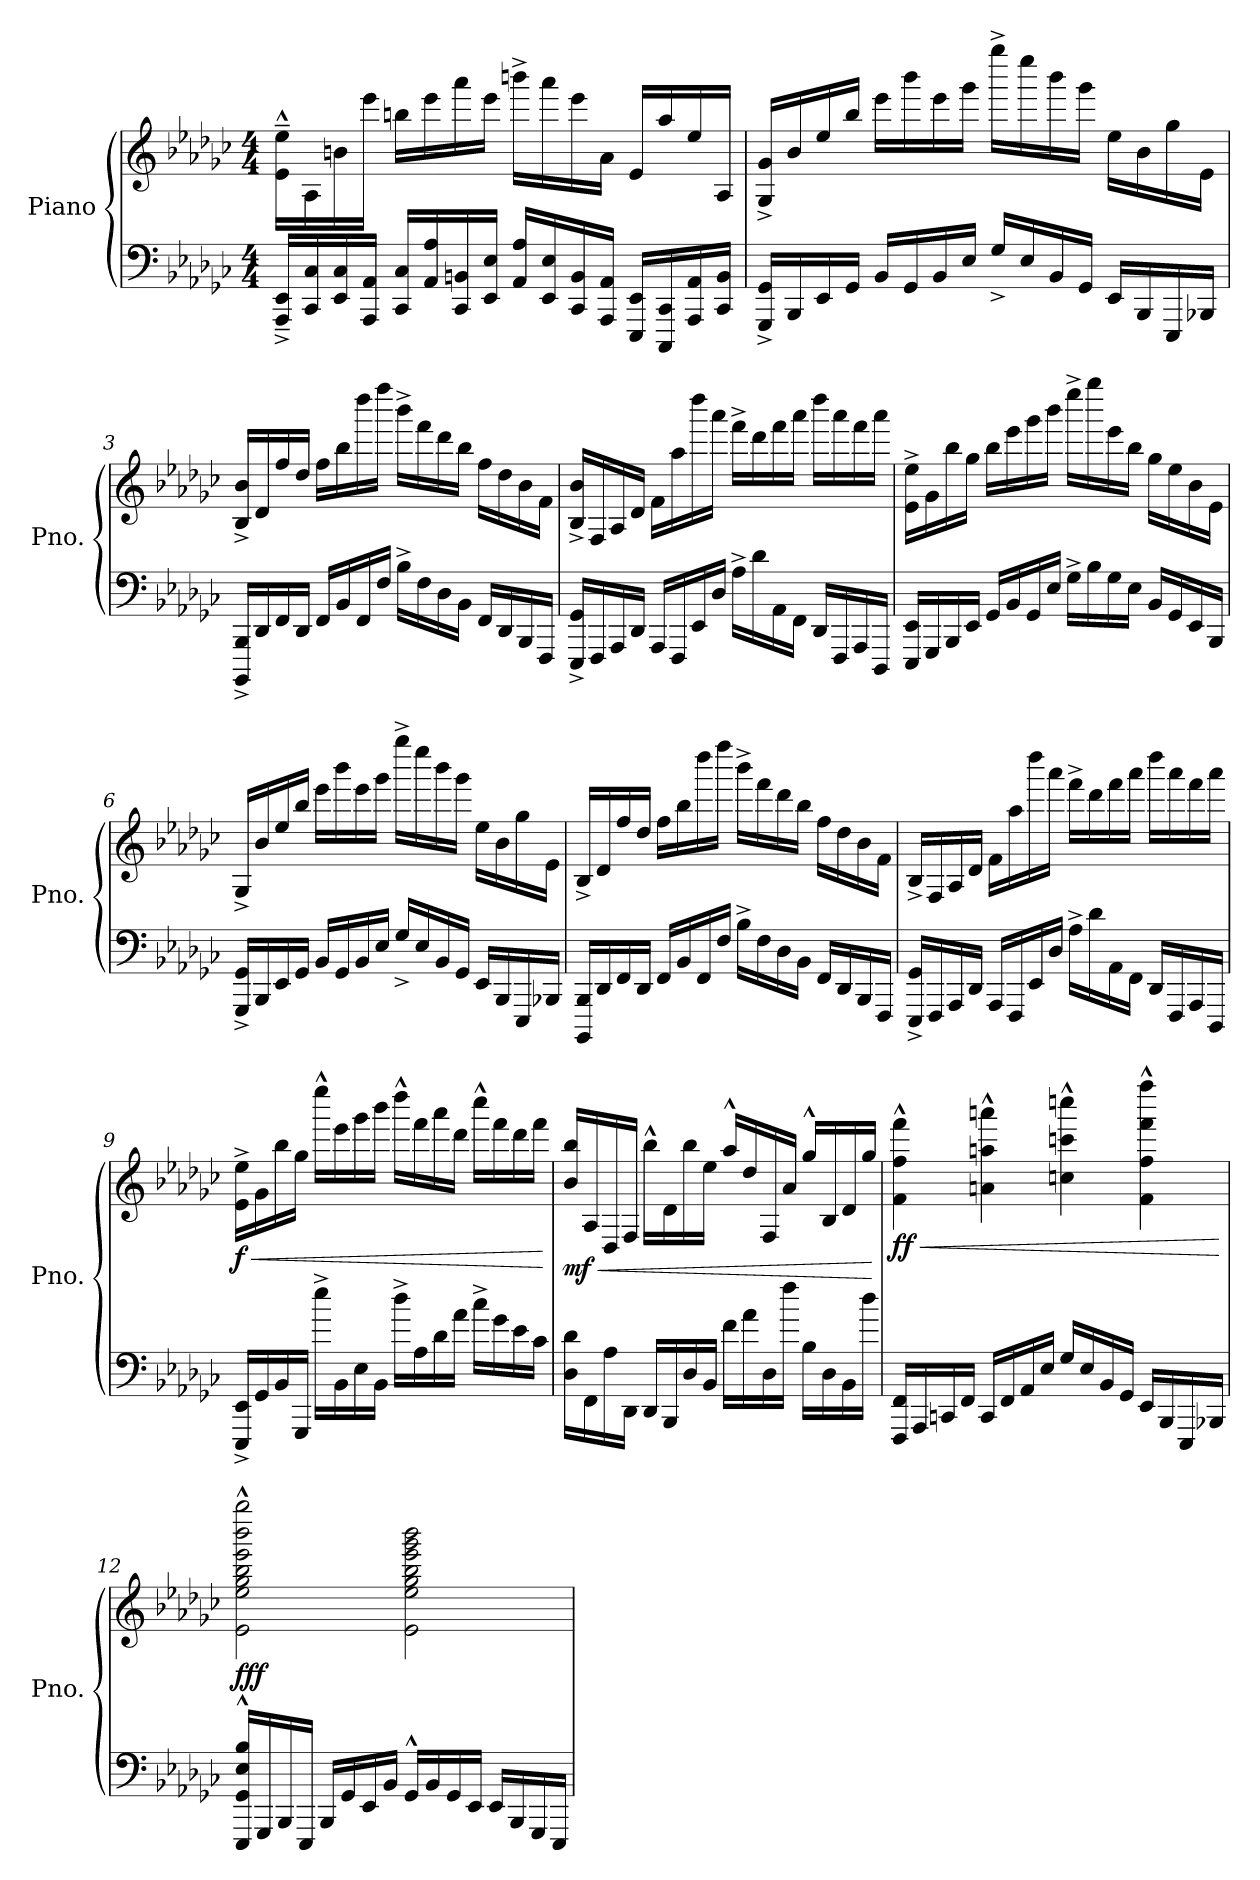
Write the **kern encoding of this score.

**kern	**kern	**dynam
*part1	*part1	*part1
*staff2	*staff1	*staff1/2
*I"Piano	*	*
*I'Pno.	*	*
*clefF4	*clefG2	*
*k[b-e-a-d-g-c-]	*k[b-e-a-d-g-c-]	*
*M4/4	*M4/4	*
*MM158	*MM158	*
=1	=1	=1
16AAA-/^~ 16EE-/^~LL	16e-\^^~ 16ee-\^^~LL	.
16CC-/ 16C-/	16A-\	.
16EE-/ 16C-/	16bn\	.
16AAA-/ 16AA-/JJ	16eee-\JJ	.
16CC-/ 16C-/LL	16bbn\LL	.
16AA-/ 16A-/	16eee-\	.
16CC-/ 16BBn/	16aaa-\	.
16EE-/ 16E-/JJ	16eee-\JJ	.
16AA-/ 16A-/LL	16bbbn^\LL	.
16EE-/ 16E-/	16aaa-\	.
16CC-/ 16BB/	16eee-\	.
16AAA-/ 16AA-/JJ	16a-\JJ	.
16EEE-/ 16EE-/LL	16e-/LL	.
16CCC-/ 16CC-/	16aa-/	.
16AAA-/ 16AA-/	16ee-/	.
16CC-/ 16BB/JJ	16A-/JJ	.
!!LO:LB:g=z
=2	=2	=2
16GGG-/^ 16GG-/^LL	16G-/^ 16g-/^LL	.
16BBB-/	16b-/	.
16EE-/	16ee-/	.
16GG-/JJ	16bb-/JJ	.
16BB-/LL	16eee-\LL	.
16GG-/	16bbb-\	.
16BB-/	16eee-\	.
16E-/JJ	16ggg-\JJ	.
16G-^/LL	16gggg-^\LL	.
16E-/	16eeee-\	.
16BB-/	16bbb-\	.
16GG-/JJ	16ggg-\JJ	.
16EE-/LL	16ee-\LL	.
16BBB-/	16b-\	.
16EEE-/	16gg-\	.
16BBB-X/JJ	16e-\JJ	.
=3	=3	=3
16BBBB-/^ 16BBB-/^LL	16B-/^ 16b-/^LL	.
16DD-/	16d-/	.
16FF/	16ff/	.
16DD-/JJ	16dd-/JJ	.
16FF/LL	16ff\LL	.
16BB-/	16bb-\	.
16FF/	16dddd-\	.
16F/JJ	16ffff\JJ	.
16B-^\LL	16bbb-^\LL	.
16F\	16fff\	.
16D-\	16ddd-\	.
16BB-\JJ	16bb-\JJ	.
16FF/LL	16ff\LL	.
16DD-/	16dd-\	.
16BBB-/	16b-\	.
16FFF/JJ	16f\JJ	.
!!LO:LB:g=z
=4	=4	=4
16EEE-/^ 16GG-/^LL	16B-/^ 16b-/^LL	.
16FFF/	16F/	.
16AAA-/	16A-/	.
16DD-/JJ	16d-/JJ	.
16AAA-/LL	16f\LL	.
16FFF/	16aa-\	.
16EE-/	16dddd-\	.
16D-/JJ	16aaa-\JJ	.
16A-^\LL	16fff^\LL	.
16d-\	16ddd-\	.
16AA-\	16fff\	.
16FF\JJ	16aaa-\JJ	.
16DD-/LL	16dddd-\LL	.
16FFF/	16aaa-\	.
16AAA-/	16fff\	.
16DDD-/JJ	16aaa-\JJ	.
=5	=5	=5
16EEE-/ 16EE-/LL	16e-\^ 16ee-\^LL	.
16GGG-/	16g-\	.
16BBB-/	16bb-\	.
16EE-/JJ	16gg-\JJ	.
16GG-/LL	16bb-\LL	.
16BB-/	16eee-\	.
16GG-/	16ggg-\	.
16E-/JJ	16bbb-\JJ	.
16G-^\LL	16eeee-^\LL	.
16B-\	16gggg-\	.
16G-\	16eee-\	.
16E-\JJ	16bb-\JJ	.
16BB-/LL	16gg-\LL	.
16GG-/	16ee-\	.
16EE-/	16b-\	.
16BBB-/JJ	16e-\JJ	.
!!LO:LB:g=z
=6	=6	=6
16GGG-/^ 16GG-/^LL	16G-^/LL	.
16BBB-/	16b-/	.
16EE-/	16ee-/	.
16GG-/JJ	16bb-/JJ	.
16BB-/LL	16eee-\LL	.
16GG-/	16bbb-\	.
16BB-/	16eee-\	.
16E-/JJ	16ggg-\JJ	.
16G-^/LL	16gggg-^\LL	.
16E-/	16eeee-\	.
16BB-/	16bbb-\	.
16GG-/JJ	16ggg-\JJ	.
16EE-/LL	16ee-\LL	.
16BBB-/	16b-\	.
16EEE-/	16gg-\	.
16BBB-X/JJ	16e-\JJ	.
=7	=7	=7
16BBBB-/ 16BBB-/LL	16B-^/LL	.
16DD-/	16d-/	.
16FF/	16ff/	.
16DD-/JJ	16dd-/JJ	.
16FF/LL	16ff\LL	.
16BB-/	16bb-\	.
16FF/	16dddd-\	.
16F/JJ	16ffff\JJ	.
16B-^\LL	16bbb-^\LL	.
16F\	16fff\	.
16D-\	16ddd-\	.
16BB-\JJ	16bb-\JJ	.
16FF/LL	16ff\LL	.
16DD-/	16dd-\	.
16BBB-/	16b-\	.
16FFF/JJ	16f\JJ	.
!!LO:LB:g=z
=8	=8	=8
16EEE-/^ 16GG-/^LL	16B-^/LL	.
16FFF/	16F/	.
16AAA-/	16A-/	.
16DD-/JJ	16d-/JJ	.
16AAA-/LL	16f\LL	.
16FFF/	16aa-\	.
16EE-/	16dddd-\	.
16D-/JJ	16aaa-\JJ	.
16A-^\LL	16fff^\LL	.
16d-\	16ddd-\	.
16AA-\	16fff\	.
16FF\JJ	16aaa-\JJ	.
16DD-/LL	16dddd-\LL	.
16FFF/	16aaa-\	.
16AAA-/	16fff\	.
16DDD-/JJ	16aaa-\JJ	.
=9	=9	=9
!	!	!LO:HP:b
!	!	!LO:DY:n=1:b
16EEE-/^ 16EE-/^LL	16e-\^ 16ee-\^LL	< f
16GG-/	16g-\	.
16BB-/	16bb-\	.
16GGG-/JJ	16gg-\JJ	.
16ee-^\LL	16eeee-^^\LL	.
16BB-\	16eee-\	.
16E-\	16ggg-\	.
16BB-\JJ	16bbb-\JJ	.
16dd-^\LL	16dddd-^^\LL	.
16A-\	16fff\	.
16d-\	16aaa-\	.
16a-\JJ	16ddd-\JJ	.
16cc-^\LL	16cccc-^^\LL	.
16g-\	16fff\	.
16e-\	16ddd-\	.
16c-\JJ	16fff\JJ	.
.	.	[
!!LO:PB:g=z
=10	=10	=10
!	!	!LO:HP:b
!	!	!LO:DY:n=1:b
16D-\ 16d-\LL	16b-/ 16bb-/LL	< mf
16FF\	16A-/	.
16A-\	16D-/	.
16DD-\JJ	16F/JJ	.
16DD-/LL	16bb-^^\LL	.
16BBB-/	16d-\	.
16D-/	16bb-\	.
16BB-/JJ	16ee-\JJ	.
16f\LL	16aa-^^/LL	.
16a-\	16dd-/	.
16D-\	16F/	.
16ff\JJ	16a-/JJ	.
16B-\LL	16gg-^^/LL	.
16D-\	16B-/	.
16BB-\	16d-/	.
16dd-\JJ	16gg-/JJ	.
.	.	[
=11	=11	=11
!	!	!LO:HP:b
!	!	!LO:DY:n=1:b
16FFF/ 16FF/LL	4f\^^ 4ff\^^ 4fff\^^	< ff
16AAA-/	.	.
16CCn/	.	.
16FF/JJ	.	.
16CC/LL	4an\^^ 4aan\^^ 4aaan\^^	.
16FF/	.	.
16AA-/	.	.
16E-/JJ	.	.
16G-/LL	4ccn\^^ 4cccn\^^ 4ccccn\^^	.
16E-/	.	.
16BB-/	.	.
16GG-/JJ	.	.
16EE-/LL	4f\^^ 4ff\^^ 4fff\^^ 4ffff\^^	.
16BBB-/	.	.
16EEE-/	.	.
16BBB-X/JJ	.	.
.	.	[
!!LO:LB:g=z
=12	=12	=12
!	!	!LO:DY:b
16EEE-/^^ 16GG-/^^ 16E-/^^ 16B-/^^LL	2e-\^^ 2ee-\^^ 2gg-\^^ 2bb-\^^ 2eee-\^^ 2bbb-\^^ 2gggg-\^^	fff
16GGG-/	.	.
16BBB-/	.	.
16EEE-/JJ	.	.
16BBB-/LL	.	.
16GG-/	.	.
16EE-/	.	.
16BB-/JJ	.	.
16GG-^^/LL	2e-\ 2ee-\ 2gg-\ 2bb-\ 2eee-\ 2ggg-\ 2bbb-\	.
16BB-/	.	.
16GG-/	.	.
16EE-/JJ	.	.
16EE-/LL	.	.
16BBB-/	.	.
16GGG-/	.	.
16EEE-/JJ	.	.
=	=	=
*-	*-	*-
